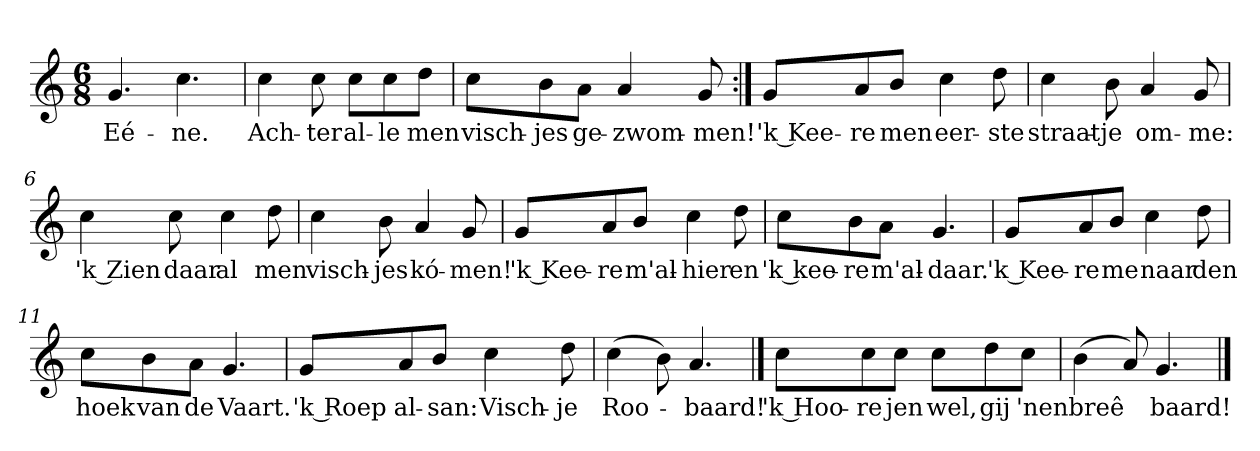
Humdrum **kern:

**kern	**text
*part1	*part1
*staff1	*staff1
*clefG2	*
*k[]	*
*C:	*
*M6/8	*
*MM120	*
=1	=1
4.g	Eé-
4.cc	-ne.
=2	=2
4cc	Ach-
8cc	-ter
8cc\L	al-
8cc\	-le
8dd\J	men
=3	=3
8cc\L	visch-
8b\	-jes
8a\J	ge-
4a	-zwom-
8g	-men!
=4:|!	=4:|!
8g/L	'k Kee-
8a/	-re
8b/J	men
4cc	eer-
8dd	-ste
=5	=5
4cc	straat-
8b	-je
4a	om-
8g	-me:
=6	=6
4cc	'k Zien
8cc	daar
4cc	al
8dd	men
=7	=7
4cc	visch-
8b	-jes
4a	kó-
8g	-men!
=8	=8
8g/L	'k Kee-
8a/	-re
8b/J	m'al-
4cc	-hier
8dd	en
=9	=9
8cc\L	'k kee-
8b\	-re
8a\J	m'al-
4.g	-daar.
=10	=10
8g/L	'k Kee-
8a/	-re
8b/J	me
4cc	naar
8dd	den
=11	=11
8cc\L	hoek
8b\	van
8a\J	de
4.g	Vaart.
=12	=12
8g/L	'k Roep
8a/	al-
8b/J	-san:
4cc	Visch-
8dd	-je
=13	=13
(4cc	Roo-
8b)	.
4.a	-baard!
==14	==14
8cc\L	'k Hoo-
8cc\	-re
8cc\J	jen
8cc\L	wel,
8dd\	gij
8cc\J	'nen
=15	=15
(4b	breê
8a)	.
4.g	baard!
==	==
*-	*-
